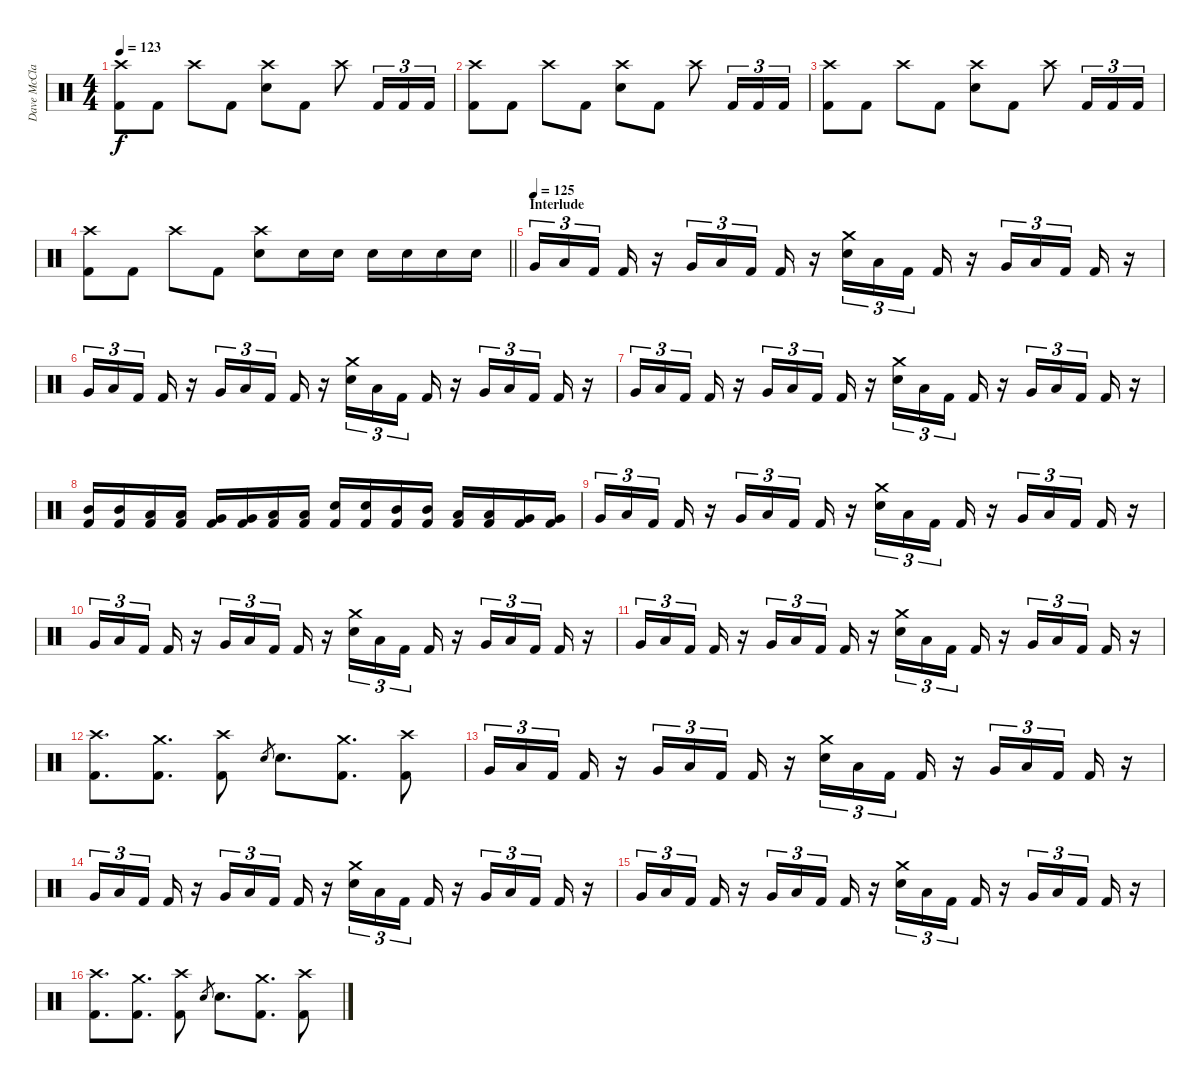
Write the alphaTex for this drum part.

\track ("Dave McClain" "Dave McCla") {instrument percussion}
\staff {score}
\articulation defaults
\ts (4 4)
\tempo 123
\clef neutral
\ks c
("Crash high (hit)" "Kick (hit) 2").8{dy f} "Kick (hit) 2".8 "Crash high (hit)".8 "Kick (hit) 2".8 ("Crash high (hit)" "Snare (hit) 2").8 "Kick (hit) 2".8 "Crash high (hit)".8 "Kick (hit) 2".16{tu (3 2)} "Kick (hit) 2".16{tu (3 2)} "Kick (hit) 2".16{tu (3 2)} |
("Crash high (hit)" "Kick (hit) 2").8 "Kick (hit) 2".8 "Crash high (hit)".8 "Kick (hit) 2".8 ("Crash high (hit)" "Snare (hit) 2").8 "Kick (hit) 2".8 "Crash high (hit)".8 "Kick (hit) 2".16{tu (3 2)} "Kick (hit) 2".16{tu (3 2)} "Kick (hit) 2".16{tu (3 2)} |
("Crash high (hit)" "Kick (hit) 2").8 "Kick (hit) 2".8 "Crash high (hit)".8 "Kick (hit) 2".8 ("Crash high (hit)" "Snare (hit) 2").8 "Kick (hit) 2".8 "Crash high (hit)".8 "Kick (hit) 2".16{tu (3 2)} "Kick (hit) 2".16{tu (3 2)} "Kick (hit) 2".16{tu (3 2)} |
\barLineRight lightlight
("Crash high (hit)" "Kick (hit) 2").8 "Kick (hit) 2".8 "Crash high (hit)".8 "Kick (hit) 2".8 ("Crash high (hit)" "Snare (hit) 2").8 "Snare (hit) 2".16 "Snare (hit) 2".16 "Snare (hit) 2".16 "Snare (hit) 2".16 "Snare (hit) 2".16 "Snare (hit) 2".16 |
\section ("" "Interlude")
\tempo (125)
"Very Low Tom (hit)".16{tu (3 2)} "Low Floor Tom (hit)".16{tu (3 2)} "Kick (hit) 2".16{tu (3 2) beam splitsecondary} "Kick (hit) 2".16 r.16 "Very Low Tom (hit)".16{tu (3 2)} "Low Floor Tom (hit)".16{tu (3 2)} "Kick (hit) 2".16{tu (3 2) beam splitsecondary} "Kick (hit) 2".16 r.16 ("Crash medium (hit)" "Snare (hit) 2").16{tu (3 2)} "Low Floor Tom (hit)".16{tu (3 2)} "Kick (hit) 2".16{tu (3 2) beam splitsecondary} "Kick (hit) 2".16 r.16 "Very Low Tom (hit)".16{tu (3 2)} "Low Floor Tom (hit)".16{tu (3 2)} "Kick (hit) 2".16{tu (3 2) beam splitsecondary} "Kick (hit) 2".16 r.16 |
"Very Low Tom (hit)".16{tu (3 2)} "Low Floor Tom (hit)".16{tu (3 2)} "Kick (hit) 2".16{tu (3 2) beam splitsecondary} "Kick (hit) 2".16 r.16 "Very Low Tom (hit)".16{tu (3 2)} "Low Floor Tom (hit)".16{tu (3 2)} "Kick (hit) 2".16{tu (3 2) beam splitsecondary} "Kick (hit) 2".16 r.16 ("Crash medium (hit)" "Snare (hit) 2").16{tu (3 2)} "Low Floor Tom (hit)".16{tu (3 2)} "Kick (hit) 2".16{tu (3 2) beam splitsecondary} "Kick (hit) 2".16 r.16 "Very Low Tom (hit)".16{tu (3 2)} "Low Floor Tom (hit)".16{tu (3 2)} "Kick (hit) 2".16{tu (3 2) beam splitsecondary} "Kick (hit) 2".16 r.16 |
"Very Low Tom (hit)".16{tu (3 2)} "Low Floor Tom (hit)".16{tu (3 2)} "Kick (hit) 2".16{tu (3 2) beam splitsecondary} "Kick (hit) 2".16 r.16 "Very Low Tom (hit)".16{tu (3 2)} "Low Floor Tom (hit)".16{tu (3 2)} "Kick (hit) 2".16{tu (3 2) beam splitsecondary} "Kick (hit) 2".16 r.16 ("Crash medium (hit)" "Snare (hit) 2").16{tu (3 2)} "Low Floor Tom (hit)".16{tu (3 2)} "Kick (hit) 2".16{tu (3 2) beam splitsecondary} "Kick (hit) 2".16 r.16 "Very Low Tom (hit)".16{tu (3 2)} "Low Floor Tom (hit)".16{tu (3 2)} "Kick (hit) 2".16{tu (3 2) beam splitsecondary} "Kick (hit) 2".16 r.16 |
("Kick (hit) 2" "Mid Tom (hit)").16 ("Kick (hit) 2" "Mid Tom (hit)").16 ("Kick (hit) 2" "Low Tom (hit)").16 ("Kick (hit) 2" "Low Tom (hit)").16 ("Kick (hit) 2" "Very Low Tom (hit)").16 ("Kick (hit) 2" "Very Low Tom (hit)").16 ("Kick (hit) 2" "Low Floor Tom (hit)").16 ("Kick (hit) 2" "Low Floor Tom (hit)").16 ("Kick (hit) 2" "Snare (hit) 2").16 ("Kick (hit) 2" "Snare (hit) 2").16 ("Kick (hit) 2" "Mid Tom (hit)").16 ("Kick (hit) 2" "Mid Tom (hit)").16 ("Kick (hit) 2" "Low Tom (hit)").16 ("Kick (hit) 2" "Low Tom (hit)").16 ("Kick (hit) 2" "Very Low Tom (hit)").16 ("Kick (hit) 2" "Very Low Tom (hit)").16 |
"Very Low Tom (hit)".16{tu (3 2)} "Low Floor Tom (hit)".16{tu (3 2)} "Kick (hit) 2".16{tu (3 2) beam splitsecondary} "Kick (hit) 2".16 r.16 "Very Low Tom (hit)".16{tu (3 2)} "Low Floor Tom (hit)".16{tu (3 2)} "Kick (hit) 2".16{tu (3 2) beam splitsecondary} "Kick (hit) 2".16 r.16 ("Crash medium (hit)" "Snare (hit) 2").16{tu (3 2)} "Low Floor Tom (hit)".16{tu (3 2)} "Kick (hit) 2".16{tu (3 2) beam splitsecondary} "Kick (hit) 2".16 r.16 "Very Low Tom (hit)".16{tu (3 2)} "Low Floor Tom (hit)".16{tu (3 2)} "Kick (hit) 2".16{tu (3 2) beam splitsecondary} "Kick (hit) 2".16 r.16 |
"Very Low Tom (hit)".16{tu (3 2)} "Low Floor Tom (hit)".16{tu (3 2)} "Kick (hit) 2".16{tu (3 2) beam splitsecondary} "Kick (hit) 2".16 r.16 "Very Low Tom (hit)".16{tu (3 2)} "Low Floor Tom (hit)".16{tu (3 2)} "Kick (hit) 2".16{tu (3 2) beam splitsecondary} "Kick (hit) 2".16 r.16 ("Crash medium (hit)" "Snare (hit) 2").16{tu (3 2)} "Low Floor Tom (hit)".16{tu (3 2)} "Kick (hit) 2".16{tu (3 2) beam splitsecondary} "Kick (hit) 2".16 r.16 "Very Low Tom (hit)".16{tu (3 2)} "Low Floor Tom (hit)".16{tu (3 2)} "Kick (hit) 2".16{tu (3 2) beam splitsecondary} "Kick (hit) 2".16 r.16 |
"Very Low Tom (hit)".16{tu (3 2)} "Low Floor Tom (hit)".16{tu (3 2)} "Kick (hit) 2".16{tu (3 2) beam splitsecondary} "Kick (hit) 2".16 r.16 "Very Low Tom (hit)".16{tu (3 2)} "Low Floor Tom (hit)".16{tu (3 2)} "Kick (hit) 2".16{tu (3 2) beam splitsecondary} "Kick (hit) 2".16 r.16 ("Crash medium (hit)" "Snare (hit) 2").16{tu (3 2)} "Low Floor Tom (hit)".16{tu (3 2)} "Kick (hit) 2".16{tu (3 2) beam splitsecondary} "Kick (hit) 2".16 r.16 "Very Low Tom (hit)".16{tu (3 2)} "Low Floor Tom (hit)".16{tu (3 2)} "Kick (hit) 2".16{tu (3 2) beam splitsecondary} "Kick (hit) 2".16 r.16 |
("Crash high (hit)" "Kick (hit) 2").8{d} ("Crash medium (hit)" "Kick (hit) 2").8{d} ("Crash high (hit)" "Kick (hit) 2").8 "Snare (hit) 2".8{gr} "Snare (hit) 2".8{d} ("Crash medium (hit)" "Kick (hit) 2").8{d} ("Crash high (hit)" "Kick (hit) 2").8 |
"Very Low Tom (hit)".16{tu (3 2)} "Low Floor Tom (hit)".16{tu (3 2)} "Kick (hit) 2".16{tu (3 2) beam splitsecondary} "Kick (hit) 2".16 r.16 "Very Low Tom (hit)".16{tu (3 2)} "Low Floor Tom (hit)".16{tu (3 2)} "Kick (hit) 2".16{tu (3 2) beam splitsecondary} "Kick (hit) 2".16 r.16 ("Crash medium (hit)" "Snare (hit) 2").16{tu (3 2)} "Low Floor Tom (hit)".16{tu (3 2)} "Kick (hit) 2".16{tu (3 2) beam splitsecondary} "Kick (hit) 2".16 r.16 "Very Low Tom (hit)".16{tu (3 2)} "Low Floor Tom (hit)".16{tu (3 2)} "Kick (hit) 2".16{tu (3 2) beam splitsecondary} "Kick (hit) 2".16 r.16 |
"Very Low Tom (hit)".16{tu (3 2)} "Low Floor Tom (hit)".16{tu (3 2)} "Kick (hit) 2".16{tu (3 2) beam splitsecondary} "Kick (hit) 2".16 r.16 "Very Low Tom (hit)".16{tu (3 2)} "Low Floor Tom (hit)".16{tu (3 2)} "Kick (hit) 2".16{tu (3 2) beam splitsecondary} "Kick (hit) 2".16 r.16 ("Crash medium (hit)" "Snare (hit) 2").16{tu (3 2)} "Low Floor Tom (hit)".16{tu (3 2)} "Kick (hit) 2".16{tu (3 2) beam splitsecondary} "Kick (hit) 2".16 r.16 "Very Low Tom (hit)".16{tu (3 2)} "Low Floor Tom (hit)".16{tu (3 2)} "Kick (hit) 2".16{tu (3 2) beam splitsecondary} "Kick (hit) 2".16 r.16 |
"Very Low Tom (hit)".16{tu (3 2)} "Low Floor Tom (hit)".16{tu (3 2)} "Kick (hit) 2".16{tu (3 2) beam splitsecondary} "Kick (hit) 2".16 r.16 "Very Low Tom (hit)".16{tu (3 2)} "Low Floor Tom (hit)".16{tu (3 2)} "Kick (hit) 2".16{tu (3 2) beam splitsecondary} "Kick (hit) 2".16 r.16 ("Crash medium (hit)" "Snare (hit) 2").16{tu (3 2)} "Low Floor Tom (hit)".16{tu (3 2)} "Kick (hit) 2".16{tu (3 2) beam splitsecondary} "Kick (hit) 2".16 r.16 "Very Low Tom (hit)".16{tu (3 2)} "Low Floor Tom (hit)".16{tu (3 2)} "Kick (hit) 2".16{tu (3 2) beam splitsecondary} "Kick (hit) 2".16 r.16 |
("Crash high (hit)" "Kick (hit) 2").8{d} ("Crash medium (hit)" "Kick (hit) 2").8{d} ("Crash high (hit)" "Kick (hit) 2").8 "Snare (hit) 2".8{gr} "Snare (hit) 2".8{d} ("Crash medium (hit)" "Kick (hit) 2").8{d} ("Crash high (hit)" "Kick (hit) 2").8
